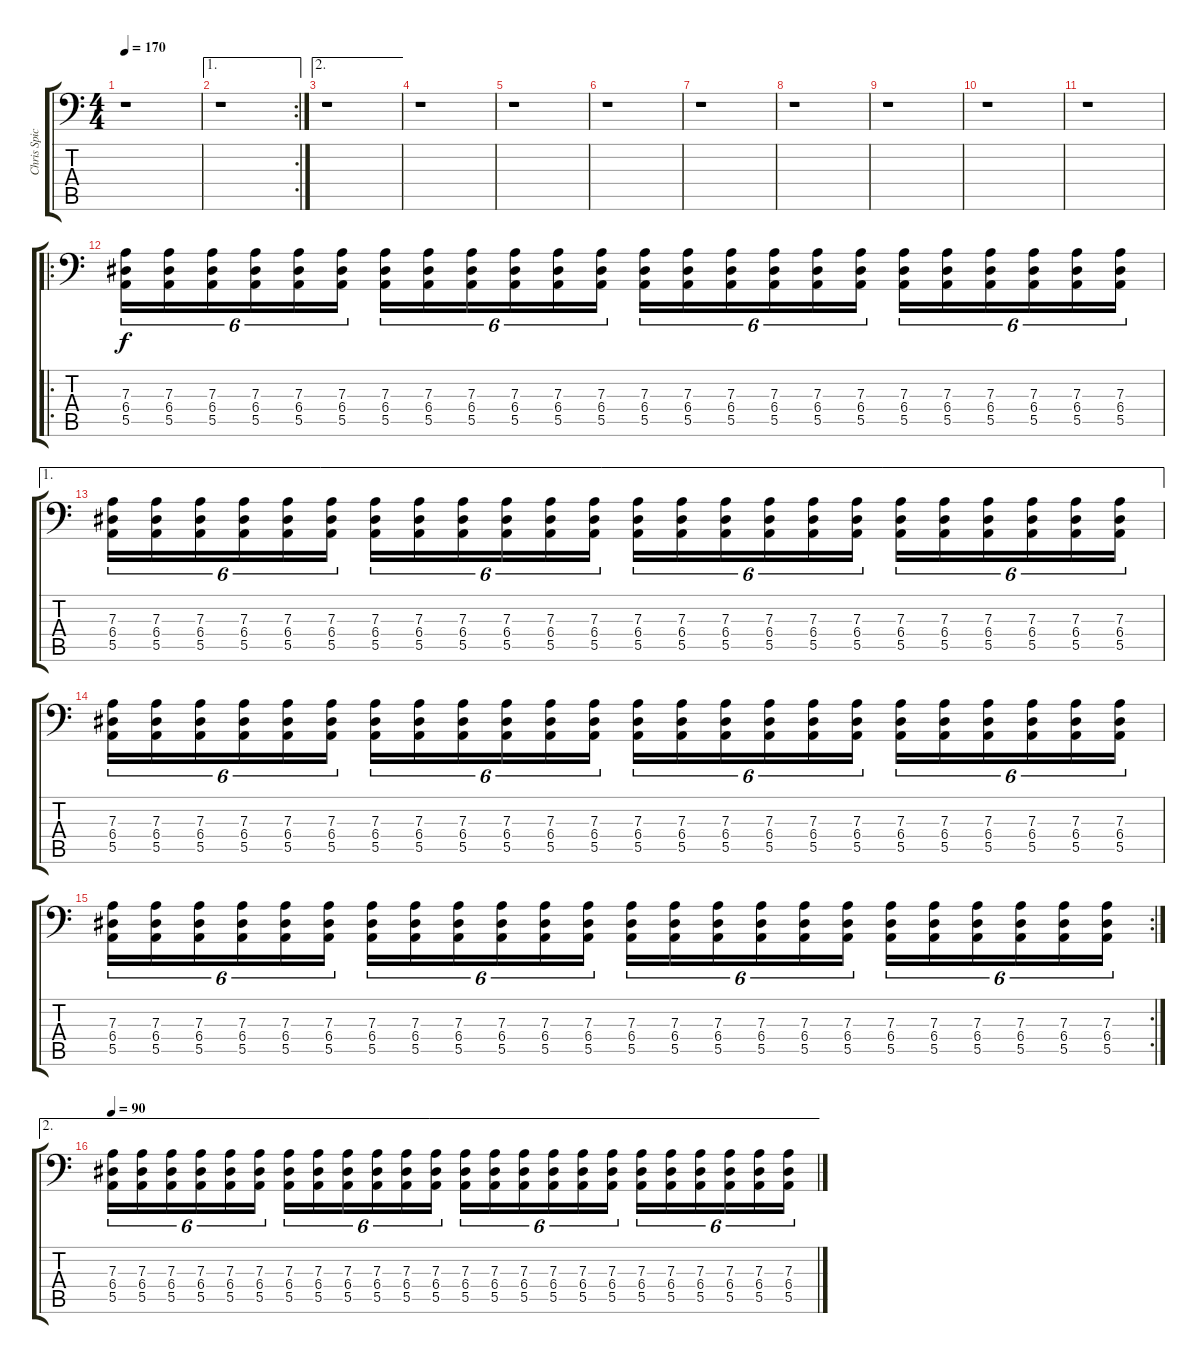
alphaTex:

\track ("Chris Spicuzza" "Chris Spic") {instrument lead2sawtooth}
\staff {score tabs}
\tuning (B3 Gb3 D3 A2 E2 A1) {hide}
\ts (4 4)
\tempo 170
\clef f4
\ks c
r.1{dy f} |
\ae 1
\rc 2
r.1 |
\ae 2
r.1 |
r.1 |
r.1 |
r.1 |
r.1 |
r.1 |
r.1 |
r.1 |
r.1 |
\ro
(7.3 6.4 5.5).16{tu (6 4)} (7.3 6.4 5.5).16{tu (6 4)} (7.3 6.4 5.5).16{tu (6 4)} (7.3 6.4 5.5).16{tu (6 4)} (7.3 6.4 5.5).16{tu (6 4)} (7.3 6.4 5.5).16{tu (6 4)} (7.3 6.4 5.5).16{tu (6 4)} (7.3 6.4 5.5).16{tu (6 4)} (7.3 6.4 5.5).16{tu (6 4)} (7.3 6.4 5.5).16{tu (6 4)} (7.3 6.4 5.5).16{tu (6 4)} (7.3 6.4 5.5).16{tu (6 4)} (7.3 6.4 5.5).16{tu (6 4)} (7.3 6.4 5.5).16{tu (6 4)} (7.3 6.4 5.5).16{tu (6 4)} (7.3 6.4 5.5).16{tu (6 4)} (7.3 6.4 5.5).16{tu (6 4)} (7.3 6.4 5.5).16{tu (6 4)} (7.3 6.4 5.5).16{tu (6 4)} (7.3 6.4 5.5).16{tu (6 4)} (7.3 6.4 5.5).16{tu (6 4)} (7.3 6.4 5.5).16{tu (6 4)} (7.3 6.4 5.5).16{tu (6 4)} (7.3 6.4 5.5).16{tu (6 4)} |
\ae 1
(7.3 6.4 5.5).16{tu (6 4)} (7.3 6.4 5.5).16{tu (6 4)} (7.3 6.4 5.5).16{tu (6 4)} (7.3 6.4 5.5).16{tu (6 4)} (7.3 6.4 5.5).16{tu (6 4)} (7.3 6.4 5.5).16{tu (6 4)} (7.3 6.4 5.5).16{tu (6 4)} (7.3 6.4 5.5).16{tu (6 4)} (7.3 6.4 5.5).16{tu (6 4)} (7.3 6.4 5.5).16{tu (6 4)} (7.3 6.4 5.5).16{tu (6 4)} (7.3 6.4 5.5).16{tu (6 4)} (7.3 6.4 5.5).16{tu (6 4)} (7.3 6.4 5.5).16{tu (6 4)} (7.3 6.4 5.5).16{tu (6 4)} (7.3 6.4 5.5).16{tu (6 4)} (7.3 6.4 5.5).16{tu (6 4)} (7.3 6.4 5.5).16{tu (6 4)} (7.3 6.4 5.5).16{tu (6 4)} (7.3 6.4 5.5).16{tu (6 4)} (7.3 6.4 5.5).16{tu (6 4)} (7.3 6.4 5.5).16{tu (6 4)} (7.3 6.4 5.5).16{tu (6 4)} (7.3 6.4 5.5).16{tu (6 4)} |
(7.3 6.4 5.5).16{tu (6 4)} (7.3 6.4 5.5).16{tu (6 4)} (7.3 6.4 5.5).16{tu (6 4)} (7.3 6.4 5.5).16{tu (6 4)} (7.3 6.4 5.5).16{tu (6 4)} (7.3 6.4 5.5).16{tu (6 4)} (7.3 6.4 5.5).16{tu (6 4)} (7.3 6.4 5.5).16{tu (6 4)} (7.3 6.4 5.5).16{tu (6 4)} (7.3 6.4 5.5).16{tu (6 4)} (7.3 6.4 5.5).16{tu (6 4)} (7.3 6.4 5.5).16{tu (6 4)} (7.3 6.4 5.5).16{tu (6 4)} (7.3 6.4 5.5).16{tu (6 4)} (7.3 6.4 5.5).16{tu (6 4)} (7.3 6.4 5.5).16{tu (6 4)} (7.3 6.4 5.5).16{tu (6 4)} (7.3 6.4 5.5).16{tu (6 4)} (7.3 6.4 5.5).16{tu (6 4)} (7.3 6.4 5.5).16{tu (6 4)} (7.3 6.4 5.5).16{tu (6 4)} (7.3 6.4 5.5).16{tu (6 4)} (7.3 6.4 5.5).16{tu (6 4)} (7.3 6.4 5.5).16{tu (6 4)} |
\rc 2
(7.3 6.4 5.5).16{tu (6 4)} (7.3 6.4 5.5).16{tu (6 4)} (7.3 6.4 5.5).16{tu (6 4)} (7.3 6.4 5.5).16{tu (6 4)} (7.3 6.4 5.5).16{tu (6 4)} (7.3 6.4 5.5).16{tu (6 4)} (7.3 6.4 5.5).16{tu (6 4)} (7.3 6.4 5.5).16{tu (6 4)} (7.3 6.4 5.5).16{tu (6 4)} (7.3 6.4 5.5).16{tu (6 4)} (7.3 6.4 5.5).16{tu (6 4)} (7.3 6.4 5.5).16{tu (6 4)} (7.3 6.4 5.5).16{tu (6 4)} (7.3 6.4 5.5).16{tu (6 4)} (7.3 6.4 5.5).16{tu (6 4)} (7.3 6.4 5.5).16{tu (6 4)} (7.3 6.4 5.5).16{tu (6 4)} (7.3 6.4 5.5).16{tu (6 4)} (7.3 6.4 5.5).16{tu (6 4)} (7.3 6.4 5.5).16{tu (6 4)} (7.3 6.4 5.5).16{tu (6 4)} (7.3 6.4 5.5).16{tu (6 4)} (7.3 6.4 5.5).16{tu (6 4)} (7.3 6.4 5.5).16{tu (6 4)} |
\ae 2
\tempo 90
(7.3 6.4 5.5).16{tu (6 4)} (7.3 6.4 5.5).16{tu (6 4)} (7.3 6.4 5.5).16{tu (6 4)} (7.3 6.4 5.5).16{tu (6 4)} (7.3 6.4 5.5).16{tu (6 4)} (7.3 6.4 5.5).16{tu (6 4)} (7.3 6.4 5.5).16{tu (6 4)} (7.3 6.4 5.5).16{tu (6 4)} (7.3 6.4 5.5).16{tu (6 4)} (7.3 6.4 5.5).16{tu (6 4)} (7.3 6.4 5.5).16{tu (6 4)} (7.3 6.4 5.5).16{tu (6 4)} (7.3 6.4 5.5).16{tu (6 4)} (7.3 6.4 5.5).16{tu (6 4)} (7.3 6.4 5.5).16{tu (6 4)} (7.3 6.4 5.5).16{tu (6 4)} (7.3 6.4 5.5).16{tu (6 4)} (7.3 6.4 5.5).16{tu (6 4)} (7.3 6.4 5.5).16{tu (6 4)} (7.3 6.4 5.5).16{tu (6 4)} (7.3 6.4 5.5).16{tu (6 4)} (7.3 6.4 5.5).16{tu (6 4)} (7.3 6.4 5.5).16{tu (6 4)} (7.3 6.4 5.5).16{tu (6 4)}
